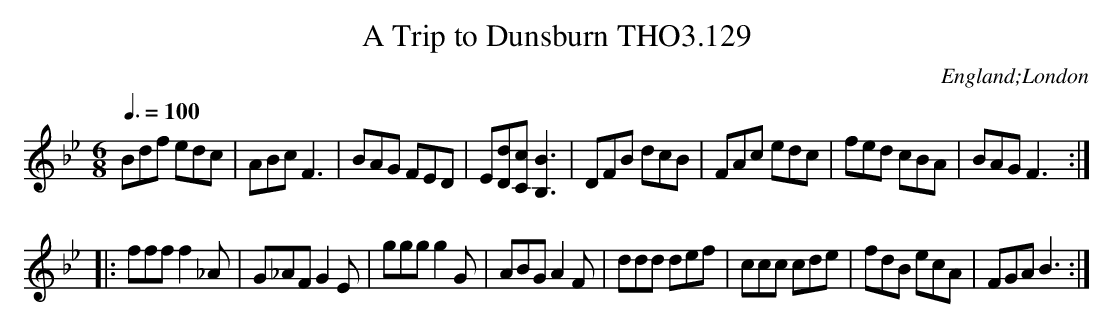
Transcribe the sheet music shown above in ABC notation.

X:1
T:Trip to Dunsburn THO3.129, A
O:England;London
M:6/8
L:1/8
Q:3/8=100
K:Bb
Bdf edc|ABc F3|BAG FED|E[dD][cC] [B3B,3]|\
DFB dcB|FAc edc|fed cBA|BAG F3:|
|:fff f2 _A|G_AF G2 E|ggg g2 G|ABG A2 F|\
ddd def|ccc cde|fdB ecA|FGA B3:|
